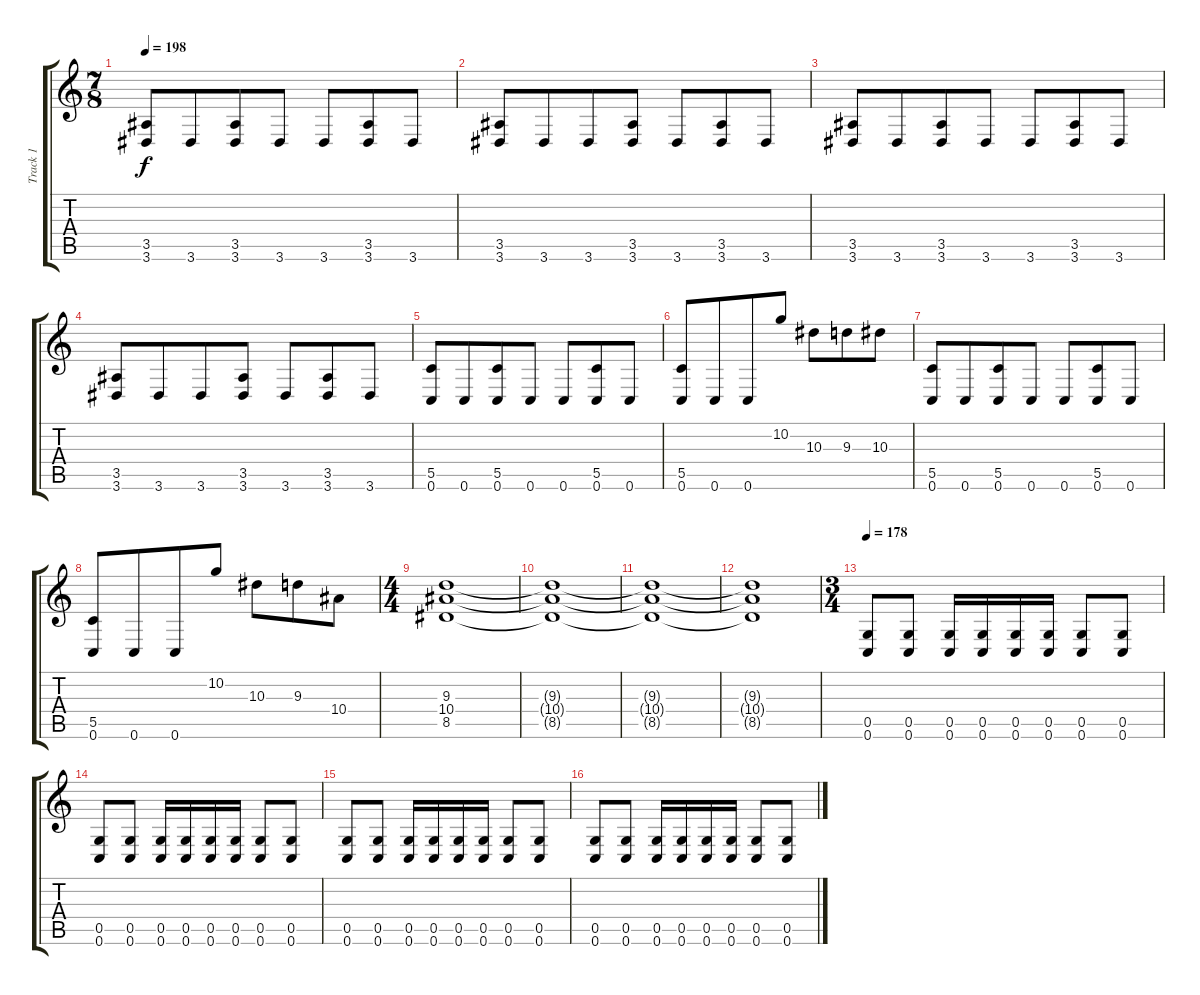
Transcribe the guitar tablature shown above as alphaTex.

\track ("Track 1" "Track 1") {instrument overdrivenguitar}
\staff {score tabs}
\tuning (D4 A3 F3 C3 G2 C2) {hide}
\ts (7 8)
\tempo 198
\clef g2
\ks c
(3.5 3.6).8{dy f} 3.6.8 (3.5 3.6).8 3.6.8 3.6.8 (3.5 3.6).8 3.6.8 |
(3.5 3.6).8 3.6.8 3.6.8 (3.5 3.6).8 3.6.8 (3.5 3.6).8 3.6.8 |
(3.5 3.6).8 3.6.8 (3.5 3.6).8 3.6.8 3.6.8 (3.5 3.6).8 3.6.8 |
(3.5 3.6).8 3.6.8 3.6.8 (3.5 3.6).8 3.6.8 (3.5 3.6).8 3.6.8 |
(5.5 0.6).8 0.6.8 (5.5 0.6).8 0.6.8 0.6.8 (5.5 0.6).8 0.6.8 |
(5.5 0.6).8 0.6.8 0.6.8 10.2.8 10.3.8 9.3.8 10.3.8 |
(5.5 0.6).8 0.6.8 (5.5 0.6).8 0.6.8 0.6.8 (5.5 0.6).8 0.6.8 |
(5.5 0.6).8 0.6.8 0.6.8 10.2.8 10.3.8 9.3.8 10.4.8 |
\ts (4 4)
(9.3 10.4 8.5).1 |
(9.3{t} 10.4{t} 8.5{t}).1 |
(9.3{t} 10.4{t} 8.5{t}).1 |
(9.3{t} 10.4{t} 8.5{t}).1 |
\ts (3 4)
\tempo 178
(0.5 0.6).8 (0.5 0.6).8 (0.5 0.6).16 (0.5 0.6).16 (0.5 0.6).16 (0.5 0.6).16 (0.5 0.6).8 (0.5 0.6).8 |
(0.5 0.6).8 (0.5 0.6).8 (0.5 0.6).16 (0.5 0.6).16 (0.5 0.6).16 (0.5 0.6).16 (0.5 0.6).8 (0.5 0.6).8 |
(0.5 0.6).8 (0.5 0.6).8 (0.5 0.6).16 (0.5 0.6).16 (0.5 0.6).16 (0.5 0.6).16 (0.5 0.6).8 (0.5 0.6).8 |
(0.5 0.6).8 (0.5 0.6).8 (0.5 0.6).16 (0.5 0.6).16 (0.5 0.6).16 (0.5 0.6).16 (0.5 0.6).8 (0.5 0.6).8
